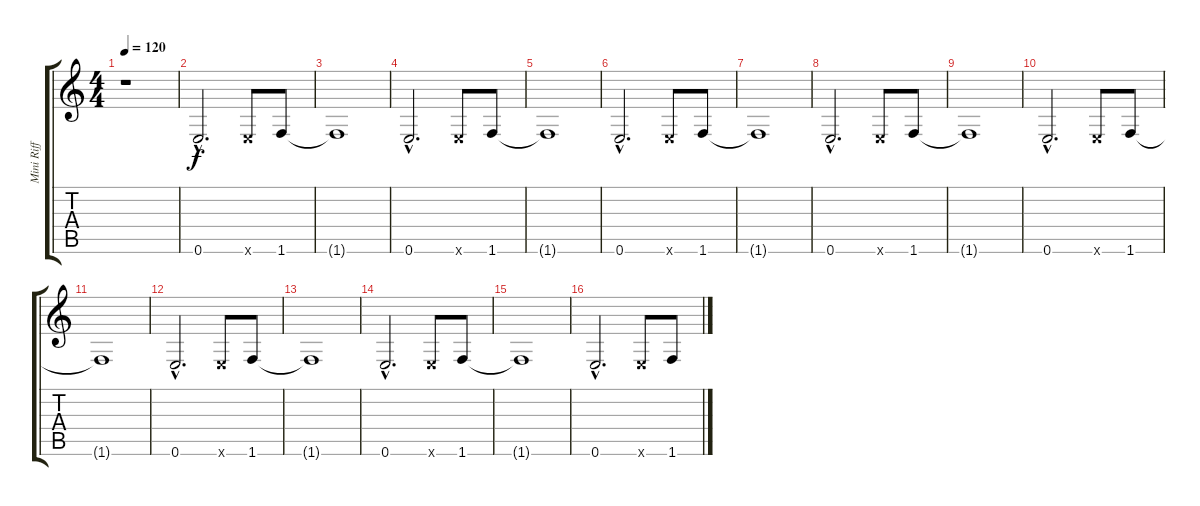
\track ("Mini Riff" "Mini Riff") {instrument distortionguitar}
\staff {score tabs}
\tuning (E4 B3 G3 D3 A2 E2) {hide}
\ts (4 4)
\tempo 120
\clef g2
\ks c
r.1{dy f} |
0.6{hac}.2{d instrument electricguitarclean} 0.6{x}.8 1.6.8 |
1.6{t}.1 |
0.6{hac}.2{d} 0.6{x}.8 1.6.8 |
1.6{t}.1 |
0.6{hac}.2{d} 0.6{x}.8 1.6.8 |
1.6{t}.1 |
0.6{hac}.2{d} 0.6{x}.8 1.6.8 |
1.6{t}.1 |
0.6{hac}.2{d instrument electricguitarclean} 0.6{x}.8 1.6.8 |
1.6{t}.1 |
0.6{hac}.2{d instrument electricguitarclean} 0.6{x}.8 1.6.8 |
1.6{t}.1 |
0.6{hac}.2{d instrument electricguitarclean} 0.6{x}.8 1.6.8 |
1.6{t}.1 |
0.6{hac}.2{d instrument electricguitarclean} 0.6{x}.8 1.6.8
